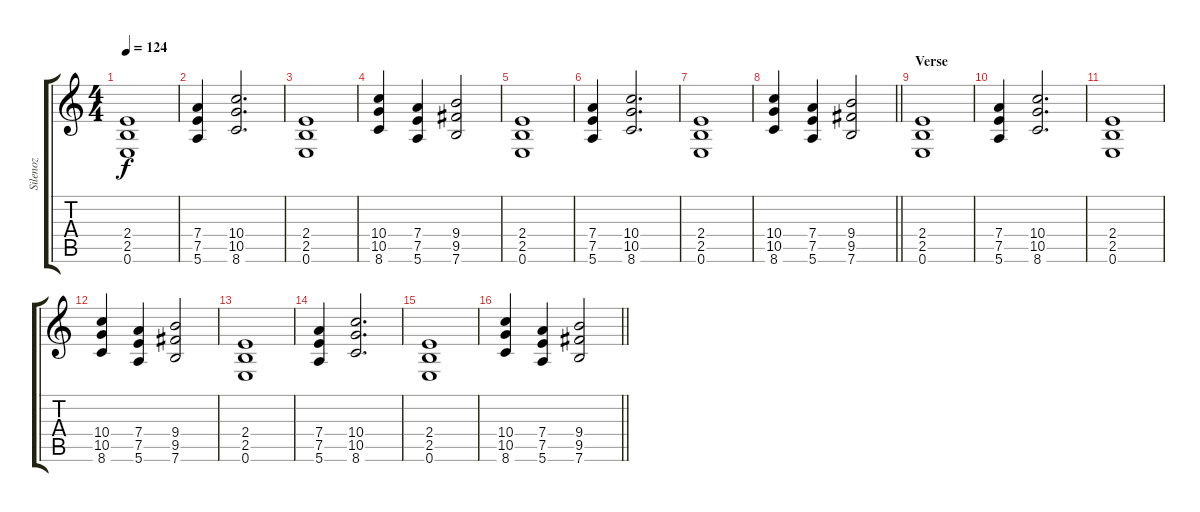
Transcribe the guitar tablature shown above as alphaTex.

\track ("Silenoz" "Silenoz") {instrument distortionguitar}
\staff {score tabs}
\tuning (E4 B3 G3 D3 A2 E2) {hide}
\ts (4 4)
\tempo 124
\clef g2
\ks c
(2.4 2.5 0.6).1{dy f} |
(7.4 7.5 5.6).4 (10.4 10.5 8.6).2{d} |
(2.4 2.5 0.6).1 |
(10.4 10.5 8.6).4 (7.4 7.5 5.6).4 (9.4 9.5 7.6).2 |
(2.4 2.5 0.6).1 |
(7.4 7.5 5.6).4 (10.4 10.5 8.6).2{d} |
(2.4 2.5 0.6).1 |
\barLineRight lightlight
(10.4 10.5 8.6).4 (7.4 7.5 5.6).4 (9.4 9.5 7.6).2 |
\section ("" "Verse")
(2.4 2.5 0.6).1 |
(7.4 7.5 5.6).4 (10.4 10.5 8.6).2{d} |
(2.4 2.5 0.6).1 |
(10.4 10.5 8.6).4 (7.4 7.5 5.6).4 (9.4 9.5 7.6).2 |
(2.4 2.5 0.6).1 |
(7.4 7.5 5.6).4 (10.4 10.5 8.6).2{d} |
(2.4 2.5 0.6).1 |
\barLineRight lightlight
(10.4 10.5 8.6).4 (7.4 7.5 5.6).4 (9.4 9.5 7.6).2
